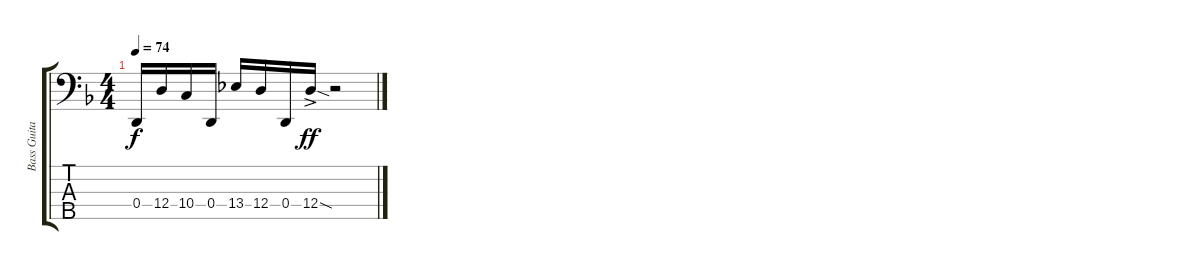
\track ("Bass Guitar" "Bass Guita") {instrument electricbassfinger}
\staff {score tabs}
\tuning (F2 C2 G1 D1 A0) {hide}
\ts (4 4)
\tempo 74
\clef f4
\ks dminor
0.4.16{dy f} 12.4.16 10.4.16 0.4.16 13.4.16 12.4.16 0.4.16 12.4{sod ac}.16{dy ff} r.2
